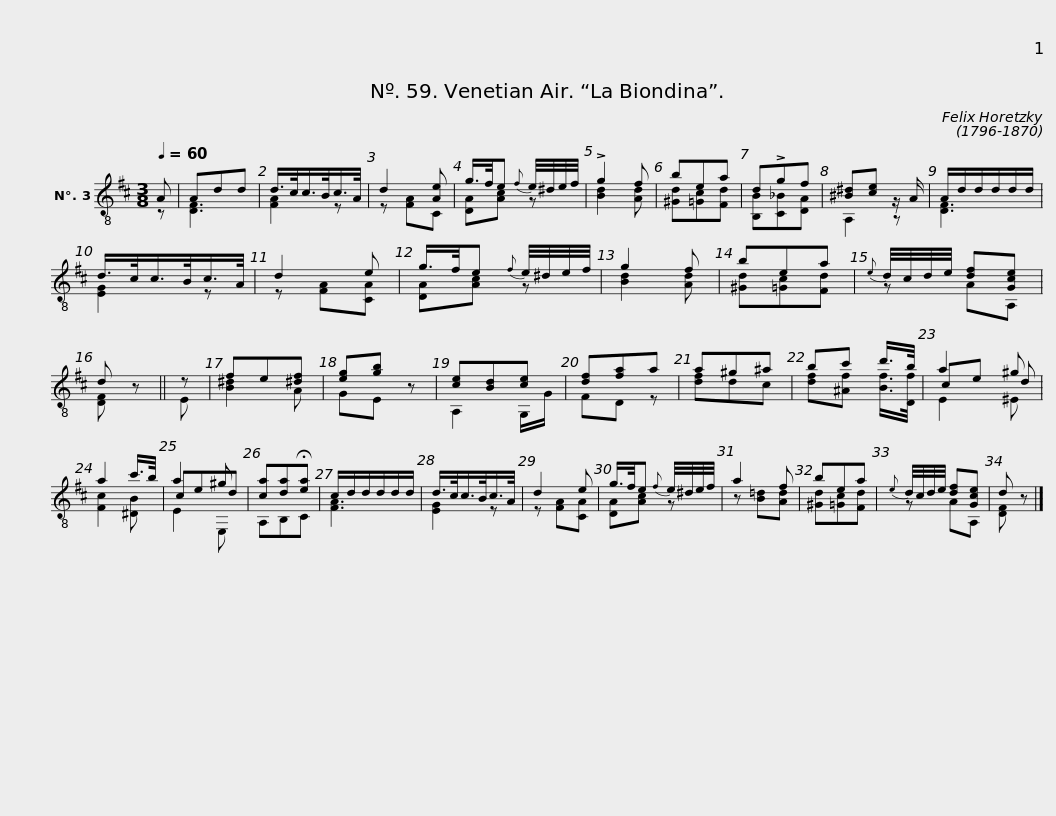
X:1
%%score ( 1 2 3 )
L:1/8
Q:1/4=60
M:3/8
I:linebreak $
K:D
V:1 treble-8
V:2 treble-8
V:3 treble-8
V:1
 A | Add | d/>c/c/>B/c/>A/ | d2 [Ae] | g/>f/e{f} e/4^d/4e/4f/4 | %5
 !>!g2 f | bea |$ d!>!gf | [^B^d][ce] z/ A/ | A/d/d/d/d/d/ | %10
 d/>c/c/>B/c/>A/ | d2 e | g/>f/e{f} e/4^d/4e/4f/4 |$ g2 f | bea | %15
{e} d/4c/4d/4e/4 [df][Gce] | d z || z | fe[^df] | [eg][gb] z | %20
 [ce][Bd][ce] | [df][fa]a |$ a^g^a | bc' d'/>b/ | a2 ^g | %25
 a2 c'/>b/ | a2 ^g | [ca][da]!fermata![ea] | c/d/d/d/d/d/ |$ d/>c/c/>B/c/>A/ | %30
 d2 e | g/>f/e{f} e/4^d/4e/4f/4 | a2 f | bea |{e} d/4c/4d/4e/4 [df][Gce] | %35
 d z |] %36
V:2
 z | [DF]3 | [FA]2 z | z [FA]C | [DA][Ac] z | %5
 [Bd]2 [Ad] | [^Gd][=Gc][Fd] |$ [B,B][C_B][DA] | A,2 z | [DF]3 | %10
 [EG]2 z | z [FA][CA] | [DA][Ac] z |$ [Bd]2 [Ad] | [^Gd][=Gc][Fd] | %15
 z AA, | [DF] z || E | [B^d]2 A | GE z | %20
 A,2 G,/G/ | FD z |$ [df]dc | [df][^Af] [Bf]/>[Df]/ | ce d | %25
 [Fc]2 [^DB] | ced | A,B,C | [FA]3 |$ [EG]2 z | %30
 z [FA][CA] | [DA][Ac] z | z [B=d][Ad] | [^Gd][=Gc][Fd] | z AA, | %35
 [DF] z |] %36
V:3
 x | x3 | x3 | x3 | x3 | %5
 x3 | x3 |$ x3 | x3 | x3 | %10
 x3 | x3 | x3 |$ x3 | x3 | %15
 x3 | x2 || x | x3 | x3 | %20
 x3 | x3 |$ x3 | x3 | E2 ^E | %25
 x3 | E2 E, | x3 | x3 |$ x3 | %30
 x3 | x3 | x3 | x3 | x3 | %35
 x2 |] %36
